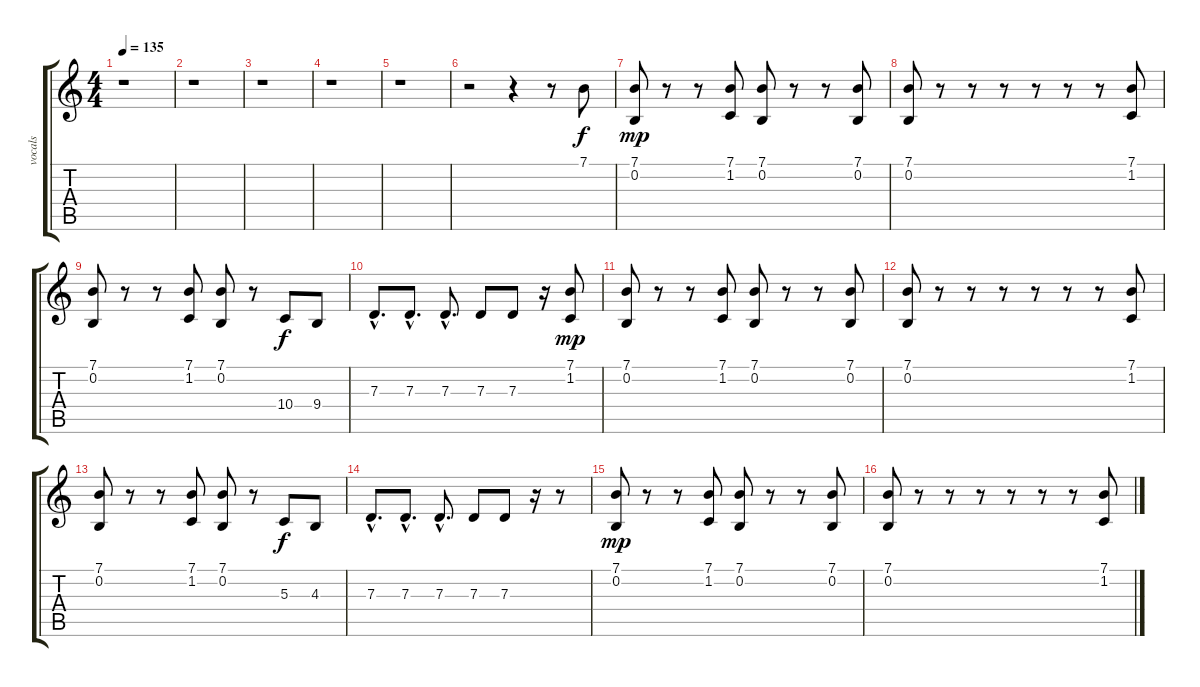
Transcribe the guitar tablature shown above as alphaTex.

\track ("vocals" "vocals") {instrument englishhorn}
\staff {score tabs}
\tuning (E4 B3 G3 D3 A2 E2) {hide}
\ts (4 4)
\tempo 135
\clef g2
\ks c
r.1{dy mp} |
r.1 |
r.1 |
r.1 |
r.1 |
r.2 r.4 r.8 7.1.8{dy f instrument englishhorn} |
(7.1 0.2).8{dy mp} r.8 r.8 (7.1 1.2).8 (7.1 0.2).8 r.8 r.8 (7.1 0.2).8 |
(7.1 0.2).8 r.8 r.8 r.8 r.8 r.8 r.8 (7.1 1.2).8 |
(7.1 0.2).8 r.8 r.8 (7.1 1.2).8 (7.1 0.2).8 r.8 10.4.8{dy f} 9.4.8 |
7.3{hac}.8{d} 7.3{hac}.8{d} 7.3{hac}.8{d} 7.3.8 7.3.8 r.16 (7.1 1.2).8{dy mp} |
(7.1 0.2).8 r.8 r.8 (7.1 1.2).8 (7.1 0.2).8 r.8 r.8 (7.1 0.2).8 |
(7.1 0.2).8 r.8 r.8 r.8 r.8 r.8 r.8 (7.1 1.2).8 |
(7.1 0.2).8 r.8 r.8 (7.1 1.2).8 (7.1 0.2).8 r.8 5.3.8{dy f} 4.3.8 |
7.3{hac}.8{d} 7.3{hac}.8{d} 7.3{hac}.8{d} 7.3.8 7.3.8 r.16 r.8 |
(7.1 0.2).8{dy mp} r.8 r.8 (7.1 1.2).8 (7.1 0.2).8 r.8 r.8 (7.1 0.2).8 |
(7.1 0.2).8 r.8 r.8 r.8 r.8 r.8 r.8 (7.1 1.2).8
